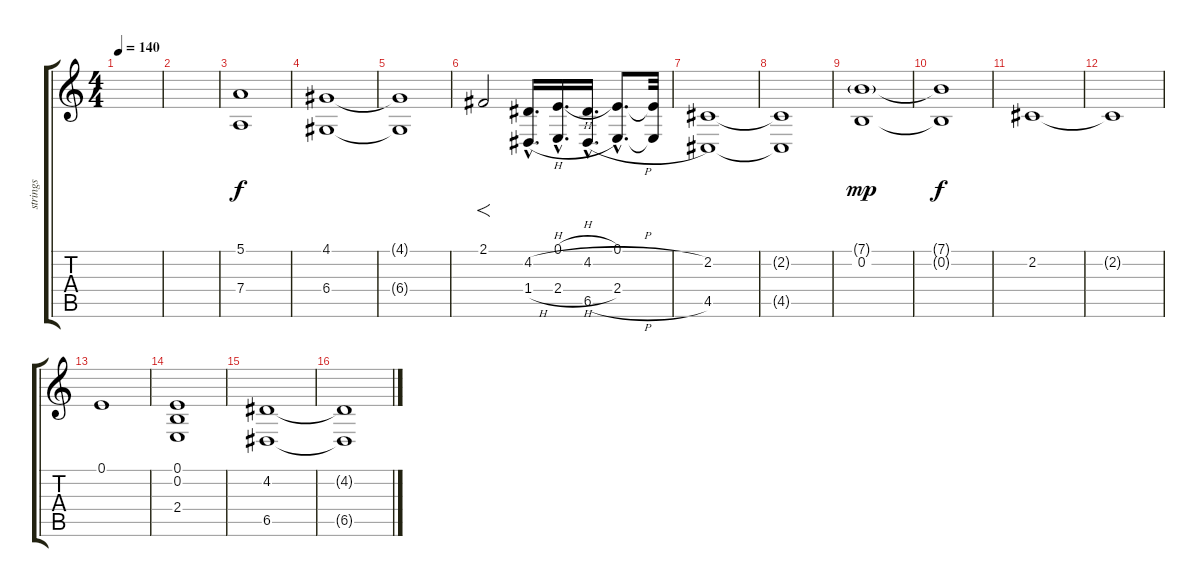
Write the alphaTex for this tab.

\track ("strings" "strings") {instrument synthstrings2}
\staff {score tabs}
\tuning (E4 B3 G3 D3 A2 E2) {hide}
\ts (4 4)
\tempo 140
\clef g2
\ks c
|
|
(5.1 7.4).1{volume 7} |
(4.1 6.4).1 |
(4.1{t} 6.4{t}).1 |
2.1.2{f} (4.2{h hac} 1.4{h hac}).16{d} (0.1{h hac} 2.4{h hac}).16{d} (4.2{h hac} 6.5{h hac}).16{d} (0.1{hac} 2.4{hac}).8{d} (0.1{t} 2.4{t}).32 |
(2.2 4.5).1 |
(2.2{t} 4.5{t}).1 |
(7.1{g} 0.2).1{dy mp volume 0} |
(7.1{t} 0.2{t}).1{dy f} |
2.2.1{volume 13} |
2.2{t}.1 |
0.1.1 |
(0.1 0.2 2.4).1 |
(4.2 6.5).1 |
(4.2{t} 6.5{t}).1
